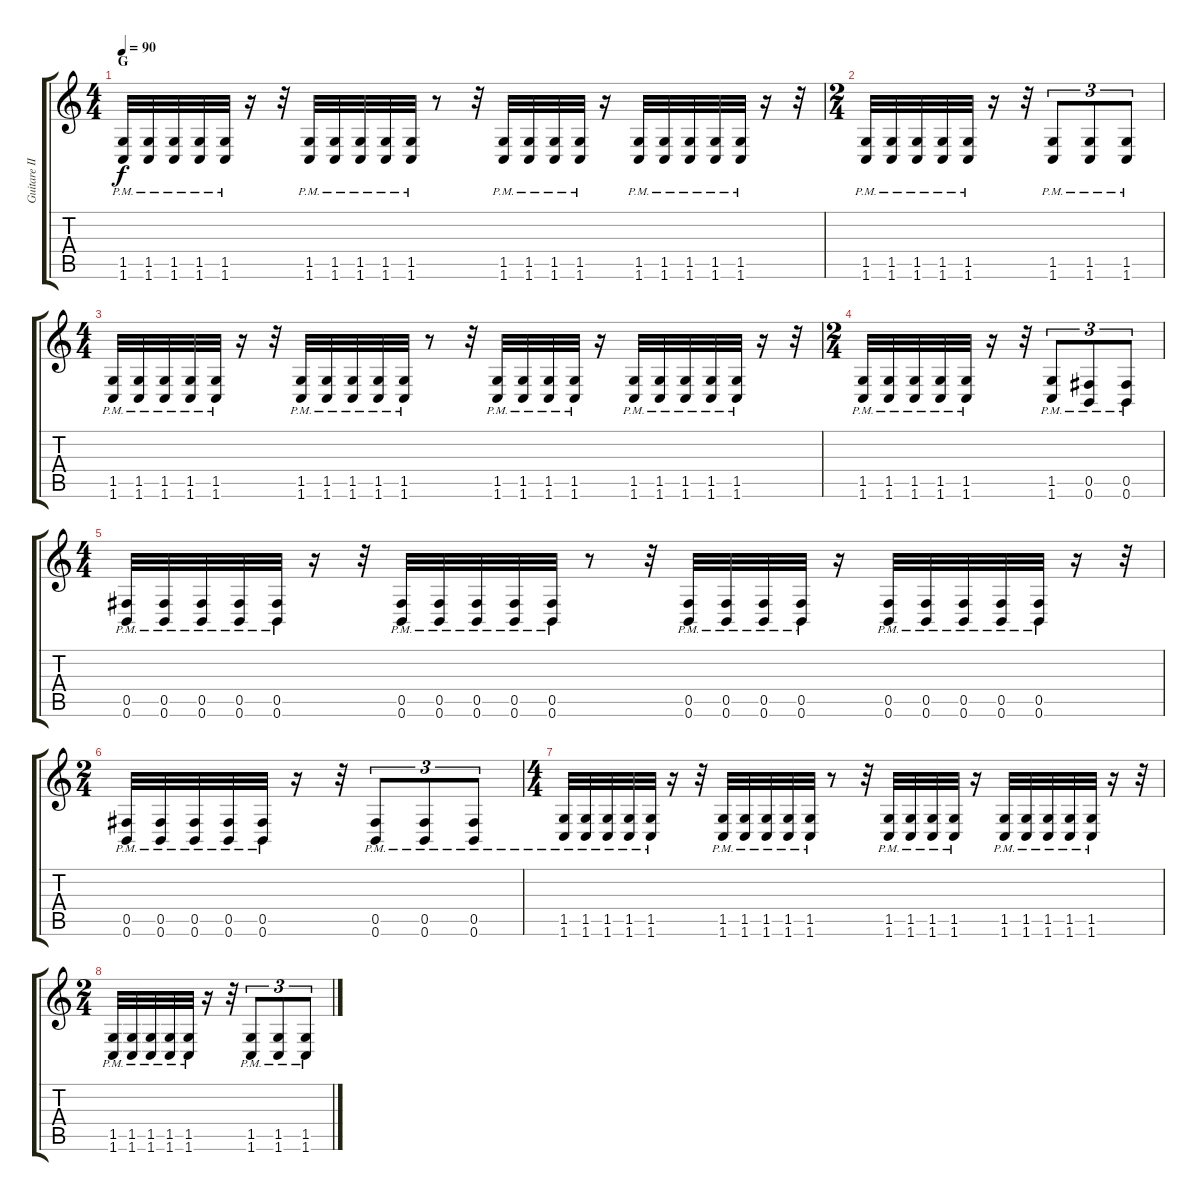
\track ("Guitare II" "Guitare II") {instrument distortionguitar}
\staff {score tabs}
\tuning (Db4 Ab3 E3 B2 Gb2 B1) {hide}
\ts (4 4)
\section ("" "G")
\tempo 90
\clef g2
\ks c
(1.5{pm} 1.6{pm}).32{dy f} (1.5{pm} 1.6{pm}).32 (1.5{pm} 1.6{pm}).32 (1.5{pm} 1.6{pm}).32 (1.5{pm} 1.6{pm}).32 r.16 r.32 (1.5{pm} 1.6{pm}).32 (1.5{pm} 1.6{pm}).32 (1.5{pm} 1.6{pm}).32 (1.5{pm} 1.6{pm}).32 (1.5{pm} 1.6{pm}).32 r.8 r.32 (1.5{pm} 1.6{pm}).32 (1.5{pm} 1.6{pm}).32 (1.5{pm} 1.6{pm}).32 (1.5{pm} 1.6{pm}).32 r.16 (1.5{pm} 1.6{pm}).32 (1.5{pm} 1.6{pm}).32 (1.5{pm} 1.6{pm}).32 (1.5{pm} 1.6{pm}).32 (1.5{pm} 1.6{pm}).32 r.16 r.32 |
\ts (2 4)
(1.5{pm} 1.6{pm}).32 (1.5{pm} 1.6{pm}).32 (1.5{pm} 1.6{pm}).32 (1.5{pm} 1.6{pm}).32 (1.5{pm} 1.6{pm}).32 r.16 r.32 (1.5{pm} 1.6{pm}).8{tu (3 2)} (1.5{pm} 1.6{pm}).8{tu (3 2)} (1.5{pm} 1.6{pm}).8{tu (3 2)} |
\ts (4 4)
(1.5{pm} 1.6{pm}).32 (1.5{pm} 1.6{pm}).32 (1.5{pm} 1.6{pm}).32 (1.5{pm} 1.6{pm}).32 (1.5{pm} 1.6{pm}).32 r.16 r.32 (1.5{pm} 1.6{pm}).32 (1.5{pm} 1.6{pm}).32 (1.5{pm} 1.6{pm}).32 (1.5{pm} 1.6{pm}).32 (1.5{pm} 1.6{pm}).32 r.8 r.32 (1.5{pm} 1.6{pm}).32 (1.5{pm} 1.6{pm}).32 (1.5{pm} 1.6{pm}).32 (1.5{pm} 1.6{pm}).32 r.16 (1.5{pm} 1.6{pm}).32 (1.5{pm} 1.6{pm}).32 (1.5{pm} 1.6{pm}).32 (1.5{pm} 1.6{pm}).32 (1.5{pm} 1.6{pm}).32 r.16 r.32 |
\ts (2 4)
(1.5{pm} 1.6{pm}).32 (1.5{pm} 1.6{pm}).32 (1.5{pm} 1.6{pm}).32 (1.5{pm} 1.6{pm}).32 (1.5{pm} 1.6{pm}).32 r.16 r.32 (1.5{pm} 1.6{pm}).8{tu (3 2)} (0.5{pm} 0.6{pm}).8{tu (3 2)} (0.5{pm} 0.6{pm}).8{tu (3 2)} |
\ts (4 4)
(0.5{pm} 0.6{pm}).32 (0.5{pm} 0.6{pm}).32 (0.5{pm} 0.6{pm}).32 (0.5{pm} 0.6{pm}).32 (0.5{pm} 0.6{pm}).32 r.16 r.32 (0.5{pm} 0.6{pm}).32 (0.5{pm} 0.6{pm}).32 (0.5{pm} 0.6{pm}).32 (0.5{pm} 0.6{pm}).32 (0.5{pm} 0.6{pm}).32 r.8 r.32 (0.5{pm} 0.6{pm}).32 (0.5{pm} 0.6{pm}).32 (0.5{pm} 0.6{pm}).32 (0.5{pm} 0.6{pm}).32 r.16 (0.5{pm} 0.6{pm}).32 (0.5{pm} 0.6{pm}).32 (0.5{pm} 0.6{pm}).32 (0.5{pm} 0.6{pm}).32 (0.5{pm} 0.6{pm}).32 r.16 r.32 |
\ts (2 4)
(0.5{pm} 0.6{pm}).32 (0.5{pm} 0.6{pm}).32 (0.5{pm} 0.6{pm}).32 (0.5{pm} 0.6{pm}).32 (0.5{pm} 0.6{pm}).32 r.16 r.32 (0.5{pm} 0.6{pm}).8{tu (3 2)} (0.5{pm} 0.6{pm}).8{tu (3 2)} (0.5{pm} 0.6{pm}).8{tu (3 2)} |
\ts (4 4)
(1.5{pm} 1.6{pm}).32 (1.5{pm} 1.6{pm}).32 (1.5{pm} 1.6{pm}).32 (1.5{pm} 1.6{pm}).32 (1.5{pm} 1.6{pm}).32 r.16 r.32 (1.5{pm} 1.6{pm}).32 (1.5{pm} 1.6{pm}).32 (1.5{pm} 1.6{pm}).32 (1.5{pm} 1.6{pm}).32 (1.5{pm} 1.6{pm}).32 r.8 r.32 (1.5{pm} 1.6{pm}).32 (1.5{pm} 1.6{pm}).32 (1.5{pm} 1.6{pm}).32 (1.5{pm} 1.6{pm}).32 r.16 (1.5{pm} 1.6{pm}).32 (1.5{pm} 1.6{pm}).32 (1.5{pm} 1.6{pm}).32 (1.5{pm} 1.6{pm}).32 (1.5{pm} 1.6{pm}).32 r.16 r.32 |
\ts (2 4)
(1.5{pm} 1.6{pm}).32 (1.5{pm} 1.6{pm}).32 (1.5{pm} 1.6{pm}).32 (1.5{pm} 1.6{pm}).32 (1.5{pm} 1.6{pm}).32 r.16 r.32 (1.5{pm} 1.6{pm}).8{tu (3 2)} (1.5{pm} 1.6{pm}).8{tu (3 2)} (1.5{pm} 1.6{pm}).8{tu (3 2)}
